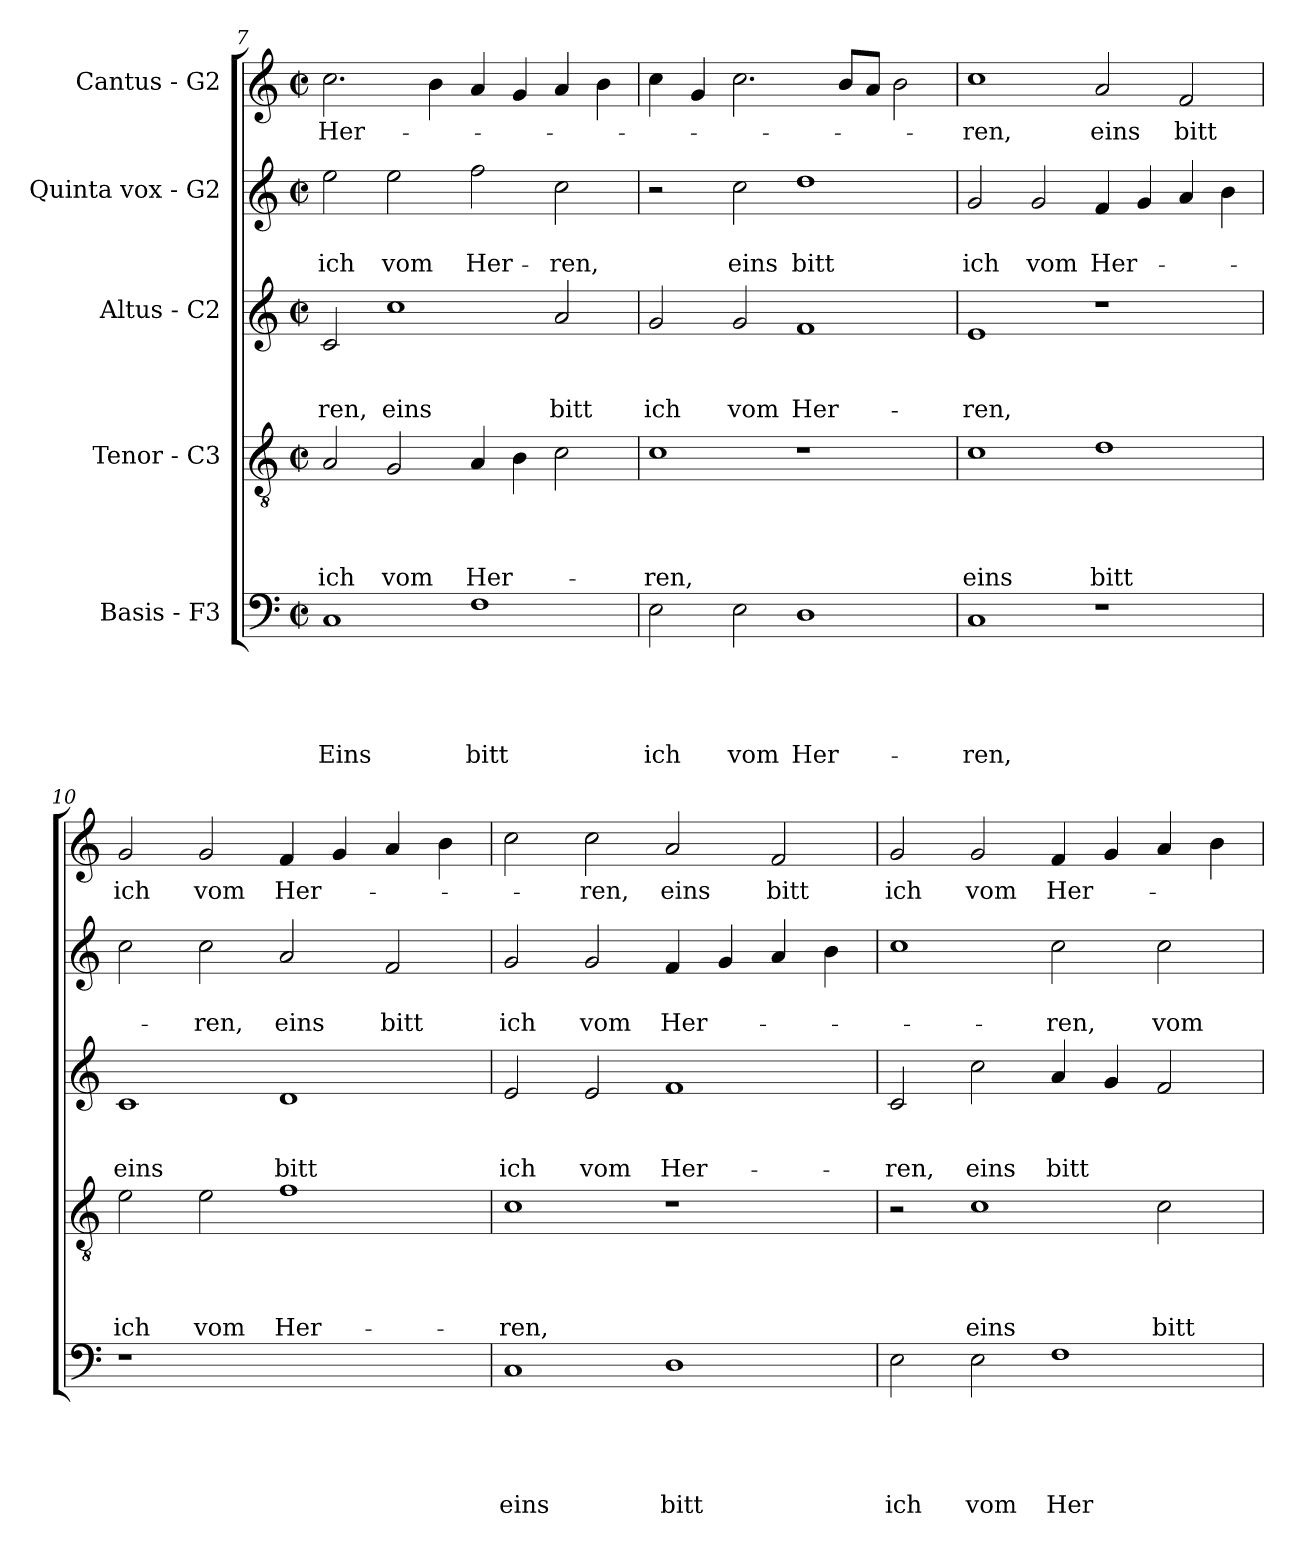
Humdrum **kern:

**kern	**text	**text	**text	**text	**text	**kern	**text	**text	**text	**text	**kern	**text	**text	**text	**kern	**text	**text	**kern	**text
*part5	*part5	*part5	*part5	*part5	*part5	*part4	*part4	*part4	*part4	*part4	*part3	*part3	*part3	*part3	*part2	*part2	*part2	*part1	*part1
*staff5	*staff5	*staff5	*staff5	*staff5	*staff5	*staff4	*staff4	*staff4	*staff4	*staff4	*staff3	*staff3	*staff3	*staff3	*staff2	*staff2	*staff2	*staff1	*staff1
*I"Basis - F3	*	*	*	*	*	*I"Tenor - C3	*	*	*	*	*I"Altus - C2	*	*	*	*I"Quinta vox - G2	*	*	*I"Cantus - G2	*
!!LO:LB:g=z
*clefF4	*	*	*	*	*	*clefGv2	*	*	*	*	*clefG2	*	*	*	*clefG2	*	*	*clefG2	*
*k[]	*	*	*	*	*	*k[]	*	*	*	*	*k[]	*	*	*	*k[]	*	*	*k[]	*
*C:	*	*	*	*	*	*C:	*	*	*	*	*C:	*	*	*	*C:	*	*	*C:	*
*M2/2	*	*	*	*	*	*M2/2	*	*	*	*	*M2/2	*	*	*	*M2/2	*	*	*M2/2	*
*met(c|)	*	*	*	*	*	*met(c|)	*	*	*	*	*met(c|)	*	*	*	*met(c|)	*	*	*met(c|)	*
=7	=7	=7	=7	=7	=7	=7	=7	=7	=7	=7	=7	=7	=7	=7	=7	=7	=7	=7	=7
!	!	!	!	!	!LO:LY:b	!	!	!	!	!LO:LY:b	!	!	!	!LO:LY:b	!	!	!LO:LY:b	!	!LO:LY:b
1C	.	.	.	.	Eins	2A/	.	.	.	ich	2c/	.	.	-ren,	2ee\	.	ich	2.cc\	Her-
!	!	!	!	!	!	!	!	!	!	!LO:LY:b	!	!	!	!LO:LY:b	!	!	!LO:LY:b	!	!
.	.	.	.	.	.	2G/	.	.	.	vom	1cc	.	.	eins	2ee\	.	vom	.	.
.	.	.	.	.	.	.	.	.	.	.	.	.	.	.	.	.	.	4b\	.
!	!	!	!	!	!LO:LY:b	!	!	!	!	!LO:LY:b	!	!	!	!	!	!	!LO:LY:b	!	!
1F	.	.	.	.	bitt	4A/	.	.	.	Her-	.	.	.	.	2ff\	.	Her-	4a/	.
.	.	.	.	.	.	4B\	.	.	.	.	.	.	.	.	.	.	.	4g/	.
!	!	!	!	!	!	!	!	!	!	!	!	!	!	!LO:LY:b	!	!	!LO:LY:b	!	!
.	.	.	.	.	.	2c\	.	.	.	.	2a/	.	.	bitt	2cc\	.	-ren,	4a/	.
.	.	.	.	.	.	.	.	.	.	.	.	.	.	.	.	.	.	4b\	.
=8	=8	=8	=8	=8	=8	=8	=8	=8	=8	=8	=8	=8	=8	=8	=8	=8	=8	=8	=8
!	!	!	!	!	!LO:LY:b	!	!	!	!	!LO:LY:b	!	!	!	!LO:LY:b	!	!	!	!	!
2E\	.	.	.	.	ich	1c	.	.	.	-ren,	2g/	.	.	ich	2r	.	.	4cc\	.
.	.	.	.	.	.	.	.	.	.	.	.	.	.	.	.	.	.	4g/	.
!	!	!	!	!	!LO:LY:b	!	!	!	!	!	!	!	!	!LO:LY:b	!	!	!LO:LY:b	!	!
2E\	.	.	.	.	vom	.	.	.	.	.	2g/	.	.	vom	2cc\	.	eins	2.cc\	.
!	!	!	!	!	!LO:LY:b	!	!	!	!	!	!	!	!	!LO:LY:b	!	!	!LO:LY:b	!	!
1D	.	.	.	.	Her-	1r	.	.	.	.	1f	.	.	Her-	1dd	.	bitt	.	.
.	.	.	.	.	.	.	.	.	.	.	.	.	.	.	.	.	.	8b/L	.
.	.	.	.	.	.	.	.	.	.	.	.	.	.	.	.	.	.	8a/J	.
.	.	.	.	.	.	.	.	.	.	.	.	.	.	.	.	.	.	2b\	.
=9	=9	=9	=9	=9	=9	=9	=9	=9	=9	=9	=9	=9	=9	=9	=9	=9	=9	=9	=9
!	!	!	!	!	!LO:LY:b	!	!	!	!	!LO:LY:b	!	!	!	!LO:LY:b	!	!	!LO:LY:b	!	!LO:LY:b
1C	.	.	.	.	-ren,	1c	.	.	.	eins	1e	.	.	-ren,	2g/	.	ich	1cc	-ren,
!	!	!	!	!	!	!	!	!	!	!	!	!	!	!	!	!	!LO:LY:b	!	!
.	.	.	.	.	.	.	.	.	.	.	.	.	.	.	2g/	.	vom	.	.
!	!	!	!	!	!	!	!	!	!	!LO:LY:b	!	!	!	!	!	!	!LO:LY:b	!	!LO:LY:b
1r	.	.	.	.	.	1d	.	.	.	bitt	1r	.	.	.	4f/	.	Her-	2a/	eins
.	.	.	.	.	.	.	.	.	.	.	.	.	.	.	4g/	.	.	.	.
!	!	!	!	!	!	!	!	!	!	!	!	!	!	!	!	!	!	!	!LO:LY:b
.	.	.	.	.	.	.	.	.	.	.	.	.	.	.	4a/	.	.	2f/	bitt
.	.	.	.	.	.	.	.	.	.	.	.	.	.	.	4b\	.	.	.	.
=10	=10	=10	=10	=10	=10	=10	=10	=10	=10	=10	=10	=10	=10	=10	=10	=10	=10	=10	=10
!	!	!	!	!	!	!	!	!	!	!LO:LY:b	!	!	!	!LO:LY:b	!	!	!	!	!LO:LY:b
1r	.	.	.	.	.	2e\	.	.	.	ich	1c	.	.	eins	2cc\	.	.	2g/	ich
!	!	!	!	!	!	!	!	!	!	!LO:LY:b	!	!	!	!	!	!	!LO:LY:b	!	!LO:LY:b
.	.	.	.	.	.	2e\	.	.	.	vom	.	.	.	.	2cc\	.	-ren,	2g/	vom
!	!	!	!	!	!	!	!	!	!	!LO:LY:b	!	!	!	!LO:LY:b	!	!	!LO:LY:b	!	!LO:LY:b
1ryy	.	.	.	.	.	1f	.	.	.	Her-	1d	.	.	bitt	2a/	.	eins	4f/	Her-
.	.	.	.	.	.	.	.	.	.	.	.	.	.	.	.	.	.	4g/	.
!	!	!	!	!	!	!	!	!	!	!	!	!	!	!	!	!	!LO:LY:b	!	!
.	.	.	.	.	.	.	.	.	.	.	.	.	.	.	2f/	.	bitt	4a/	.
.	.	.	.	.	.	.	.	.	.	.	.	.	.	.	.	.	.	4b\	.
=11	=11	=11	=11	=11	=11	=11	=11	=11	=11	=11	=11	=11	=11	=11	=11	=11	=11	=11	=11
!	!	!	!	!	!LO:LY:b	!	!	!	!	!LO:LY:b	!	!	!	!LO:LY:b	!	!	!LO:LY:b	!	!
1C	.	.	.	.	eins	1c	.	.	.	-ren,	2e/	.	.	ich	2g/	.	ich	2cc\	.
!	!	!	!	!	!	!	!	!	!	!	!	!	!	!LO:LY:b	!	!	!LO:LY:b	!	!LO:LY:b
.	.	.	.	.	.	.	.	.	.	.	2e/	.	.	vom	2g/	.	vom	2cc\	-ren,
!	!	!	!	!	!LO:LY:b	!	!	!	!	!	!	!	!	!LO:LY:b	!	!	!LO:LY:b	!	!LO:LY:b
1D	.	.	.	.	bitt	1r	.	.	.	.	1f	.	.	Her-	4f/	.	Her-	2a/	eins
.	.	.	.	.	.	.	.	.	.	.	.	.	.	.	4g/	.	.	.	.
!	!	!	!	!	!	!	!	!	!	!	!	!	!	!	!	!	!	!	!LO:LY:b
.	.	.	.	.	.	.	.	.	.	.	.	.	.	.	4a/	.	.	2f/	bitt
.	.	.	.	.	.	.	.	.	.	.	.	.	.	.	4b\	.	.	.	.
=12	=12	=12	=12	=12	=12	=12	=12	=12	=12	=12	=12	=12	=12	=12	=12	=12	=12	=12	=12
!	!	!	!	!	!LO:LY:b	!	!	!	!	!	!	!	!	!LO:LY:b	!	!	!	!	!LO:LY:b
2E\	.	.	.	.	ich	2r	.	.	.	.	2c/	.	.	-ren,	1cc	.	.	2g/	ich
!	!	!	!	!	!LO:LY:b	!	!	!	!	!LO:LY:b	!	!	!	!LO:LY:b	!	!	!	!	!LO:LY:b
2E\	.	.	.	.	vom	1c	.	.	.	eins	2cc\	.	.	eins	.	.	.	2g/	vom
!	!	!	!	!	!LO:LY:b	!	!	!	!	!	!	!	!	!LO:LY:b	!	!	!LO:LY:b	!	!LO:LY:b
1F	.	.	.	.	Her-	.	.	.	.	.	4a/	.	.	bitt	2cc\	.	-ren,	4f/	Her-
.	.	.	.	.	.	.	.	.	.	.	4g/	.	.	.	.	.	.	4g/	.
!	!	!	!	!	!	!	!	!	!	!LO:LY:b	!	!	!	!	!	!	!LO:LY:b	!	!
.	.	.	.	.	.	2c\	.	.	.	bitt	2f/	.	.	.	2cc\	.	vom	4a/	.
.	.	.	.	.	.	.	.	.	.	.	.	.	.	.	.	.	.	4b\	.
=	=	=	=	=	=	=	=	=	=	=	=	=	=	=	=	=	=	=	=
*-	*-	*-	*-	*-	*-	*-	*-	*-	*-	*-	*-	*-	*-	*-	*-	*-	*-	*-	*-
